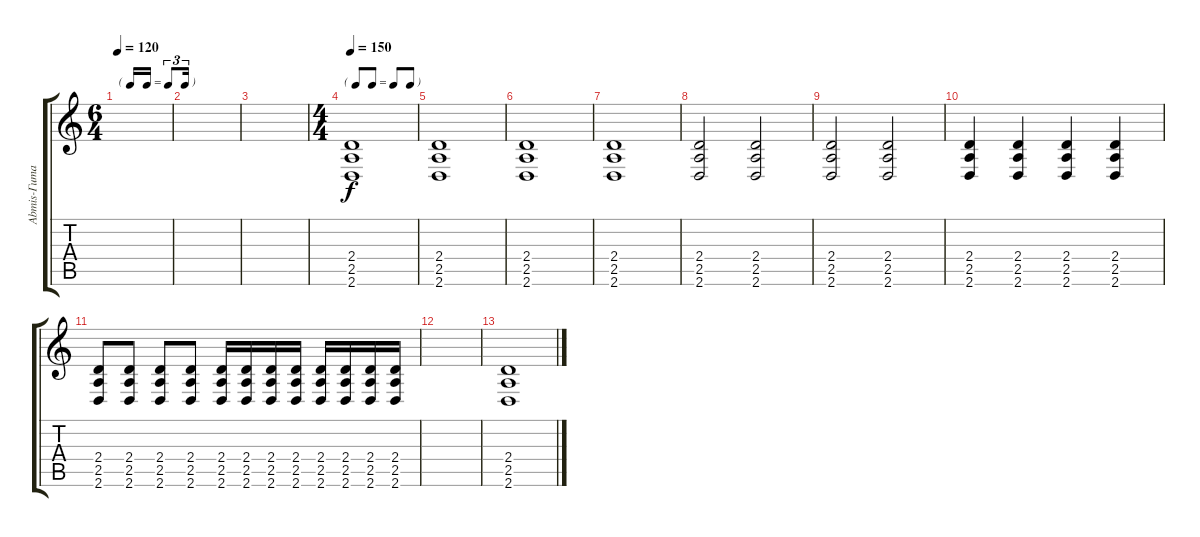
\track ("Abmis-Гитара " "Abmis-Гита") {instrument acousticguitarsteel}
\staff {score tabs}
\tuning (D4 A3 F3 C3 G2 C2) {hide}
\ts (6 4)
\tf triplet16th
\tempo 120
\clef g2
\ks c
|
|
|
\ts (4 4)
\tf none
\tempo 150
(2.4 2.5 2.6).1 |
(2.4 2.5 2.6).1 |
(2.4 2.5 2.6).1 |
(2.4 2.5 2.6).1 |
(2.4 2.5 2.6).2 (2.4 2.5 2.6).2 |
(2.4 2.5 2.6).2 (2.4 2.5 2.6).2 |
(2.4 2.5 2.6).4 (2.4 2.5 2.6).4 (2.4 2.5 2.6).4 (2.4 2.5 2.6).4 |
(2.4 2.5 2.6).8 (2.4 2.5 2.6).8 (2.4 2.5 2.6).8 (2.4 2.5 2.6).8 (2.4 2.5 2.6).16 (2.4 2.5 2.6).16 (2.4 2.5 2.6).16 (2.4 2.5 2.6).16 (2.4 2.5 2.6).16 (2.4 2.5 2.6).16 (2.4 2.5 2.6).16 (2.4 2.5 2.6).16 |
|
(2.4 2.5 2.6).1
